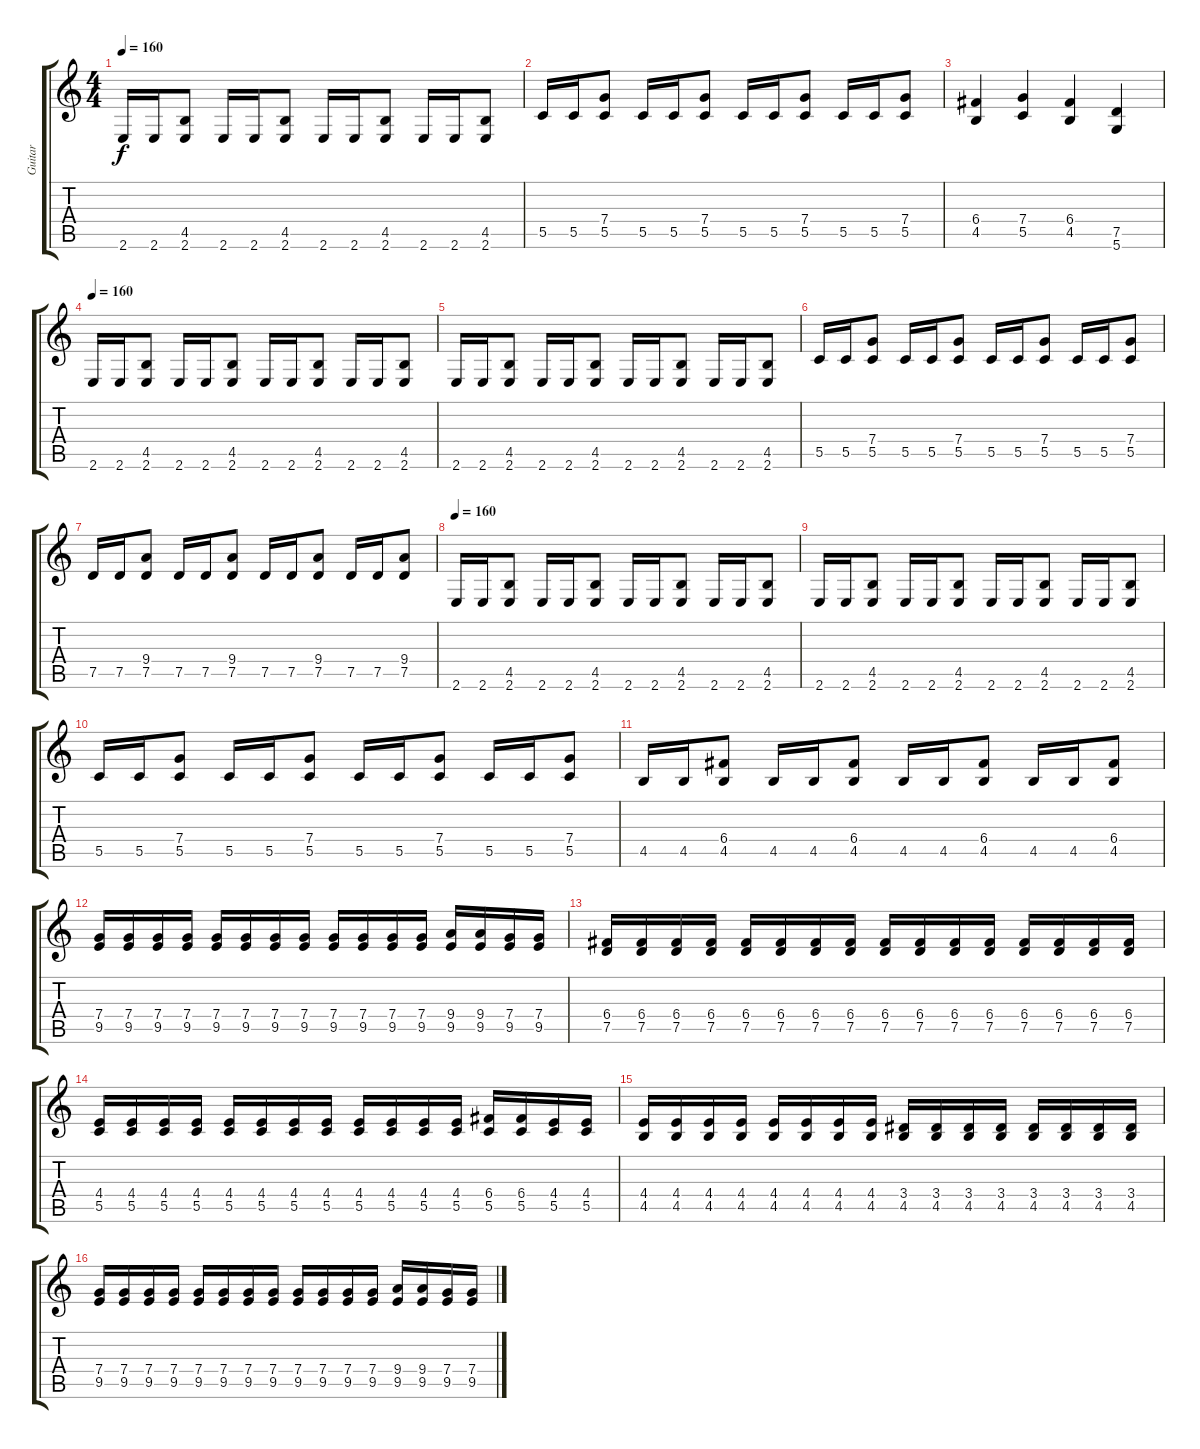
\track ("Guitar" "Guitar") {instrument distortionguitar}
\staff {score tabs}
\tuning (D4 A3 F3 C3 G2 D2) {hide}
\ts (4 4)
\tempo 160
\clef g2
\ks c
2.6.16{dy f} 2.6.16 (4.5 2.6).8 2.6.16 2.6.16 (4.5 2.6).8 2.6.16 2.6.16 (4.5 2.6).8 2.6.16 2.6.16 (4.5 2.6).8 |
5.5.16 5.5.16 (7.4 5.5).8 5.5.16 5.5.16 (7.4 5.5).8 5.5.16 5.5.16 (7.4 5.5).8 5.5.16 5.5.16 (7.4 5.5).8 |
(6.4 4.5).4 (7.4 5.5).4 (6.4 4.5).4 (7.5 5.6).4 |
\tempo 160
2.6.16 2.6.16 (4.5 2.6).8 2.6.16 2.6.16 (4.5 2.6).8 2.6.16 2.6.16 (4.5 2.6).8 2.6.16 2.6.16 (4.5 2.6).8 |
2.6.16 2.6.16 (4.5 2.6).8 2.6.16 2.6.16 (4.5 2.6).8 2.6.16 2.6.16 (4.5 2.6).8 2.6.16 2.6.16 (4.5 2.6).8 |
5.5.16 5.5.16 (7.4 5.5).8 5.5.16 5.5.16 (7.4 5.5).8 5.5.16 5.5.16 (7.4 5.5).8 5.5.16 5.5.16 (7.4 5.5).8 |
7.5.16 7.5.16 (9.4 7.5).8 7.5.16 7.5.16 (9.4 7.5).8 7.5.16 7.5.16 (9.4 7.5).8 7.5.16 7.5.16 (9.4 7.5).8 |
\tempo 160
2.6.16 2.6.16 (4.5 2.6).8 2.6.16 2.6.16 (4.5 2.6).8 2.6.16 2.6.16 (4.5 2.6).8 2.6.16 2.6.16 (4.5 2.6).8 |
2.6.16 2.6.16 (4.5 2.6).8 2.6.16 2.6.16 (4.5 2.6).8 2.6.16 2.6.16 (4.5 2.6).8 2.6.16 2.6.16 (4.5 2.6).8 |
5.5.16 5.5.16 (7.4 5.5).8 5.5.16 5.5.16 (7.4 5.5).8 5.5.16 5.5.16 (7.4 5.5).8 5.5.16 5.5.16 (7.4 5.5).8 |
4.5.16 4.5.16 (6.4 4.5).8 4.5.16 4.5.16 (6.4 4.5).8 4.5.16 4.5.16 (6.4 4.5).8 4.5.16 4.5.16 (6.4 4.5).8 |
(7.4 9.5).16 (7.4 9.5).16 (7.4 9.5).16 (7.4 9.5).16 (7.4 9.5).16 (7.4 9.5).16 (7.4 9.5).16 (7.4 9.5).16 (7.4 9.5).16 (7.4 9.5).16 (7.4 9.5).16 (7.4 9.5).16 (9.4 9.5).16 (9.4 9.5).16 (7.4 9.5).16 (7.4 9.5).16 |
(6.4 7.5).16 (6.4 7.5).16 (6.4 7.5).16 (6.4 7.5).16 (6.4 7.5).16 (6.4 7.5).16 (6.4 7.5).16 (6.4 7.5).16 (6.4 7.5).16 (6.4 7.5).16 (6.4 7.5).16 (6.4 7.5).16 (6.4 7.5).16 (6.4 7.5).16 (6.4 7.5).16 (6.4 7.5).16 |
(4.4 5.5).16 (4.4 5.5).16 (4.4 5.5).16 (4.4 5.5).16 (4.4 5.5).16 (4.4 5.5).16 (4.4 5.5).16 (4.4 5.5).16 (4.4 5.5).16 (4.4 5.5).16 (4.4 5.5).16 (4.4 5.5).16 (6.4 5.5).16 (6.4 5.5).16 (4.4 5.5).16 (4.4 5.5).16 |
(4.4 4.5).16 (4.4 4.5).16 (4.4 4.5).16 (4.4 4.5).16 (4.4 4.5).16 (4.4 4.5).16 (4.4 4.5).16 (4.4 4.5).16 (3.4 4.5).16 (3.4 4.5).16 (3.4 4.5).16 (3.4 4.5).16 (3.4 4.5).16 (3.4 4.5).16 (3.4 4.5).16 (3.4 4.5).16 |
(7.4 9.5).16 (7.4 9.5).16 (7.4 9.5).16 (7.4 9.5).16 (7.4 9.5).16 (7.4 9.5).16 (7.4 9.5).16 (7.4 9.5).16 (7.4 9.5).16 (7.4 9.5).16 (7.4 9.5).16 (7.4 9.5).16 (9.4 9.5).16 (9.4 9.5).16 (7.4 9.5).16 (7.4 9.5).16
